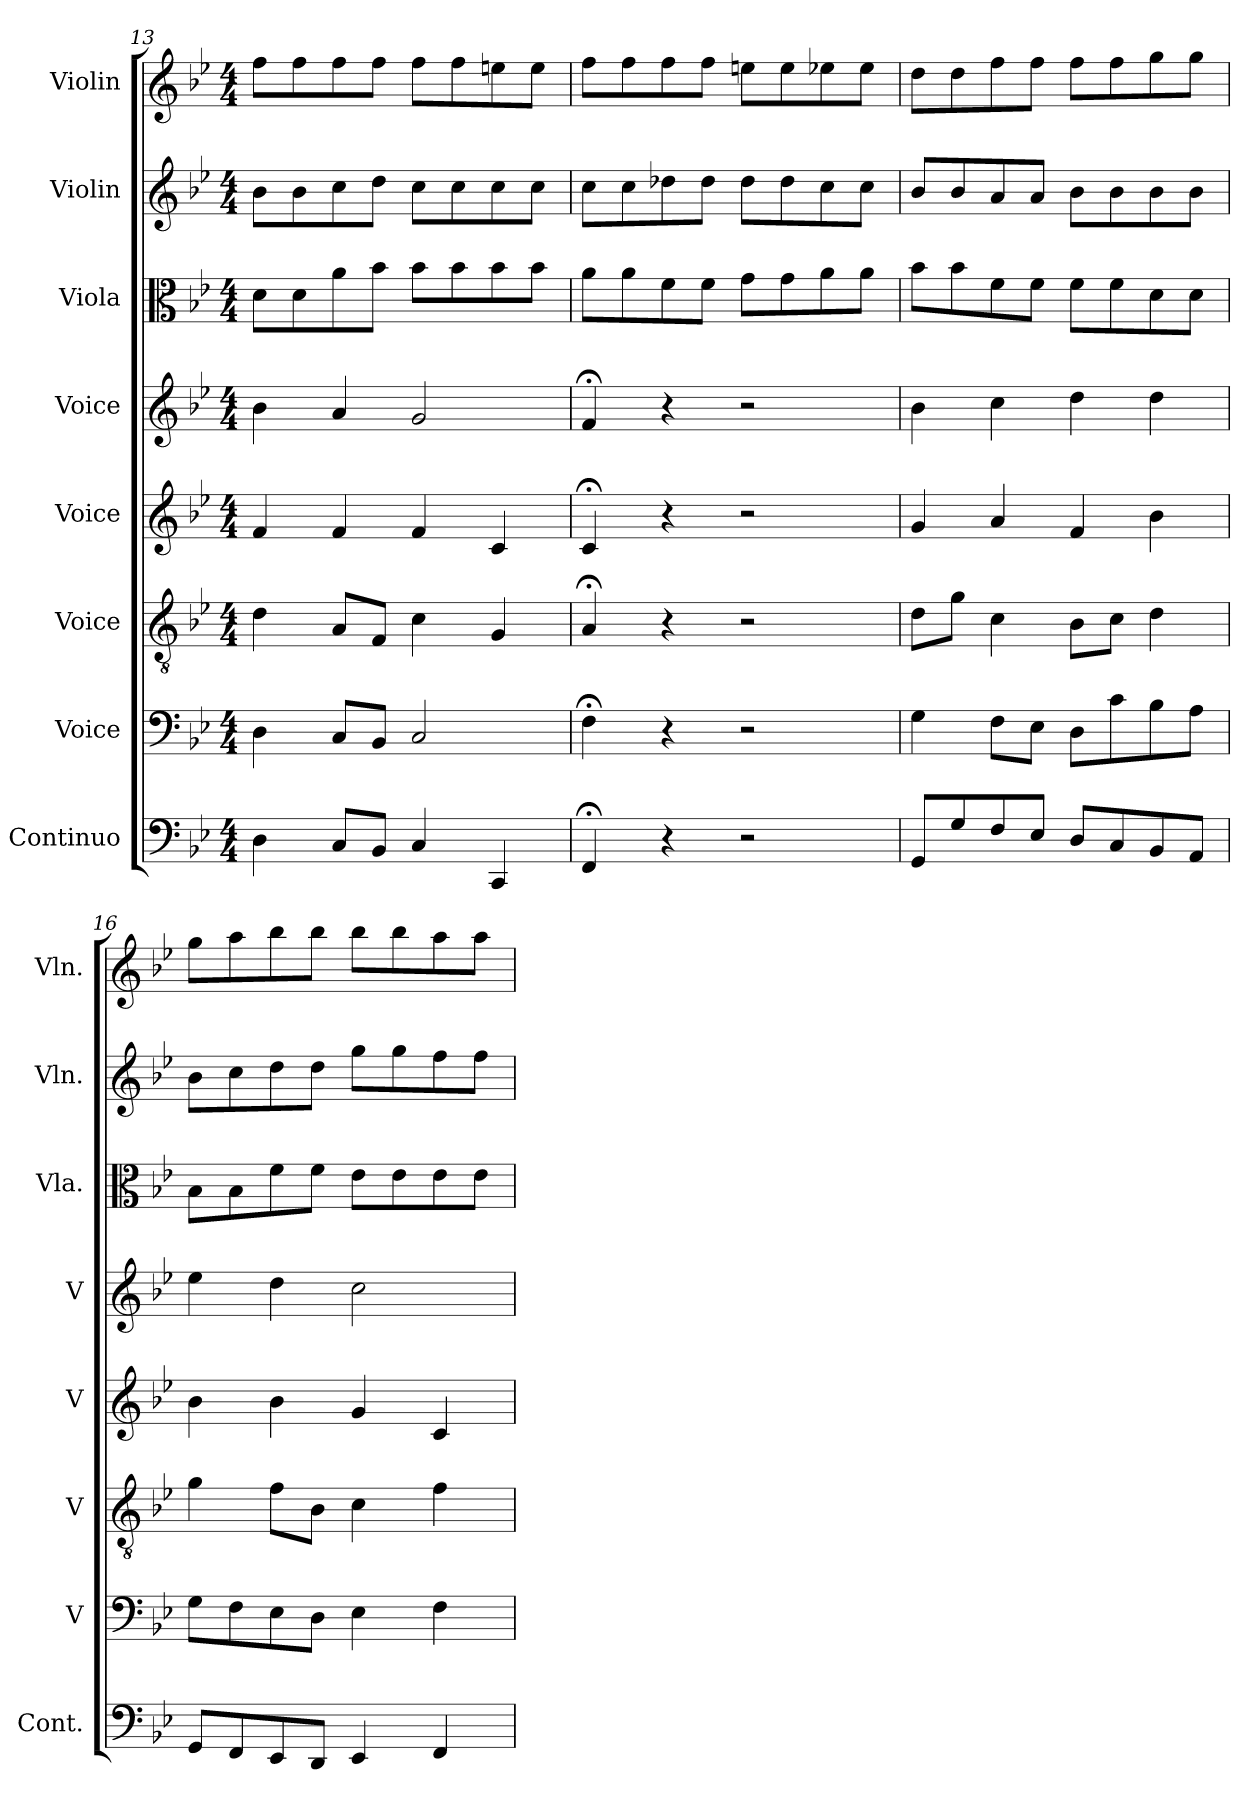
**kern	**kern	**kern	**kern	**kern	**kern	**kern	**kern
*part8	*part7	*part6	*part5	*part4	*part3	*part2	*part1
*staff8	*staff7	*staff6	*staff5	*staff4	*staff3	*staff2	*staff1
*I"Continuo	*I"Voice	*I"Voice	*I"Voice	*I"Voice	*I"Viola	*I"Violin	*I"Violin
*I'Cont.	*I'V	*I'V	*I'V	*I'V	*I'Vla.	*I'Vln.	*I'Vln.
*clefF4	*clefF4	*clefGv2	*clefG2	*clefG2	*clefC3	*clefG2	*clefG2
*ITrd7c12	*	*	*	*	*	*	*
*k[b-e-]	*k[b-e-]	*k[b-e-]	*k[b-e-]	*k[b-e-]	*k[b-e-]	*k[b-e-]	*k[b-e-]
*M4/4	*M4/4	*M4/4	*M4/4	*M4/4	*M4/4	*M4/4	*M4/4
=13	=13	=13	=13	=13	=13	=13	=13
4DD\	4D\	4d\	4f/	4b-\	8d\L	8b-\L	8ff\L
.	.	.	.	.	8d\	8b-\	8ff\
8CC/L	8C/L	8A/L	4f/	4a/	8a\	8cc\	8ff\
8BBB-/J	8BB-/J	8F/J	.	.	8b-\J	8dd\J	8ff\J
4CC/	2C/	4c\	4f/	2g/	8b-\L	8cc\L	8ff\L
.	.	.	.	.	8b-\	8cc\	8ff\
4CCC/	.	4G/	4c/	.	8b-\	8cc\	8een\
.	.	.	.	.	8b-\J	8cc\J	8ee\J
=14	=14	=14	=14	=14	=14	=14	=14
4FFF;</	4F;<\	4A;</	4c;</	4f;</	8a\L	8cc\L	8ff\L
.	.	.	.	.	8a\	8cc\	8ff\
4r	4r	4r	4r	4r	8f\	8dd-X\	8ff\
.	.	.	.	.	8f\J	8dd-\J	8ff\J
2r	2r	2r	2r	2r	8g\L	8dd-\L	8een\L
.	.	.	.	.	8g\	8dd-\	8ee\
.	.	.	.	.	8a\	8cc\	8ee-X\
.	.	.	.	.	8a\J	8cc\J	8ee-\J
!!LO:PB:g=z
=15	=15	=15	=15	=15	=15	=15	=15
8GGG/L	4G\	8d\L	4g/	4b-\	8b-\L	8b-/L	8dd\L
8GG/	.	8g\J	.	.	8b-\	8b-/	8dd\
8FF/	8F\L	4c\	4a/	4cc\	8f\	8a/	8ff\
8EE-/J	8E-\J	.	.	.	8f\J	8a/J	8ff\J
8DD/L	8D\L	8B-\L	4f/	4dd\	8f\L	8b-\L	8ff\L
8CC/	8c\	8c\J	.	.	8f\	8b-\	8ff\
8BBB-/	8B-\	4d\	4b-\	4dd\	8d\	8b-\	8gg\
8AAA/J	8A\J	.	.	.	8d\J	8b-\J	8gg\J
=16	=16	=16	=16	=16	=16	=16	=16
8GGG/L	8G\L	4g\	4b-\	4ee-\	8B-\L	8b-\L	8gg\L
8FFF/	8F\	.	.	.	8B-\	8cc\	8aa\
8EEE-/	8E-\	8f\L	4b-\	4dd\	8f\	8dd\	8bb-\
8DDD/J	8D\J	8B-\J	.	.	8f\J	8dd\J	8bb-\J
4EEE-/	4E-\	4c\	4g/	2cc\	8e-\L	8gg\L	8bb-\L
.	.	.	.	.	8e-\	8gg\	8bb-\
4FFF/	4F\	4f\	4c/	.	8e-\	8ff\	8aa\
.	.	.	.	.	8e-\J	8ff\J	8aa\J
=	=	=	=	=	=	=	=
*-	*-	*-	*-	*-	*-	*-	*-
